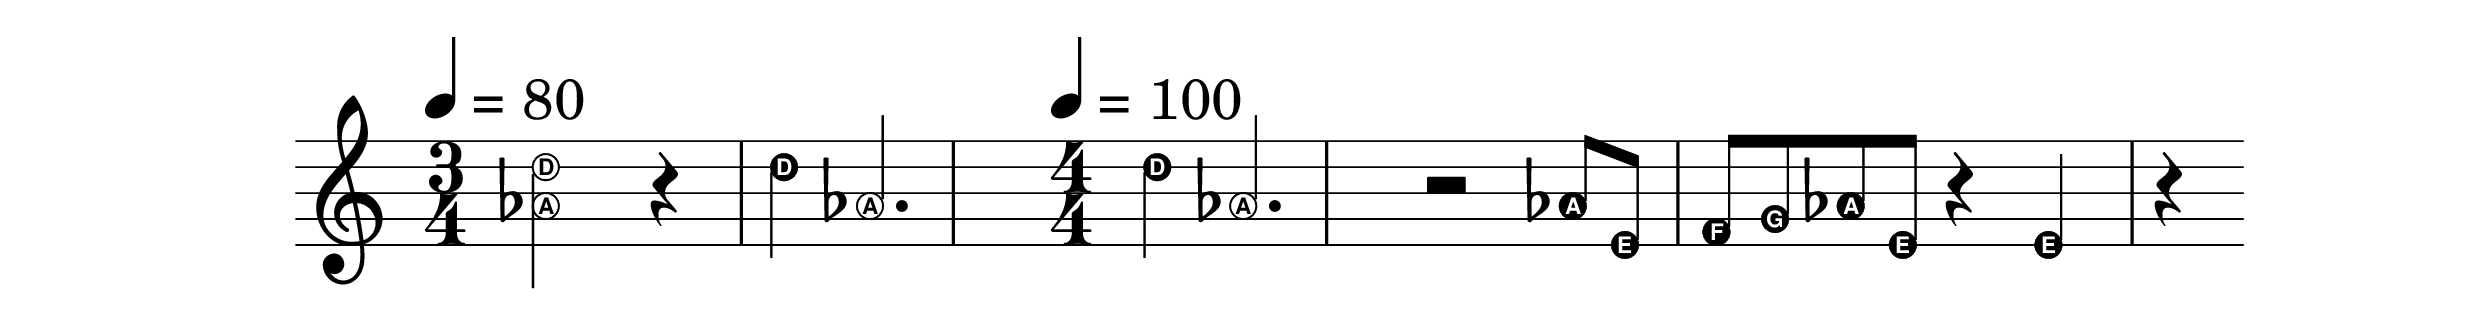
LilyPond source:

\version "2.22.0"
\header {
    titleHtml = "Blue Seven de Sonny Rollins"
    descriptionHtml = "<h1>Quarte augmentée (triton) descendante</h1><p><a href='https://www.youtube.com/watch?v=kPTBuxw0vdQ#t=12s'>Lien YouTube</a></p>"
}

scoreToInclude = \relative c' {
    \numericTimeSignature
    \tempo 4 = 80
    \time 3/4
    % Interval
    <d' aes>2 r4
    % Interval
    d4 aes2.
    % Music
    \time 4/4
    \tempo 4 = 100
    d4 aes2.
    r2 aes8 e8 f8 g8 aes8 e8 r4 e4 r4
  }

\include "./templates/outputWithEasyHeads.ly"

